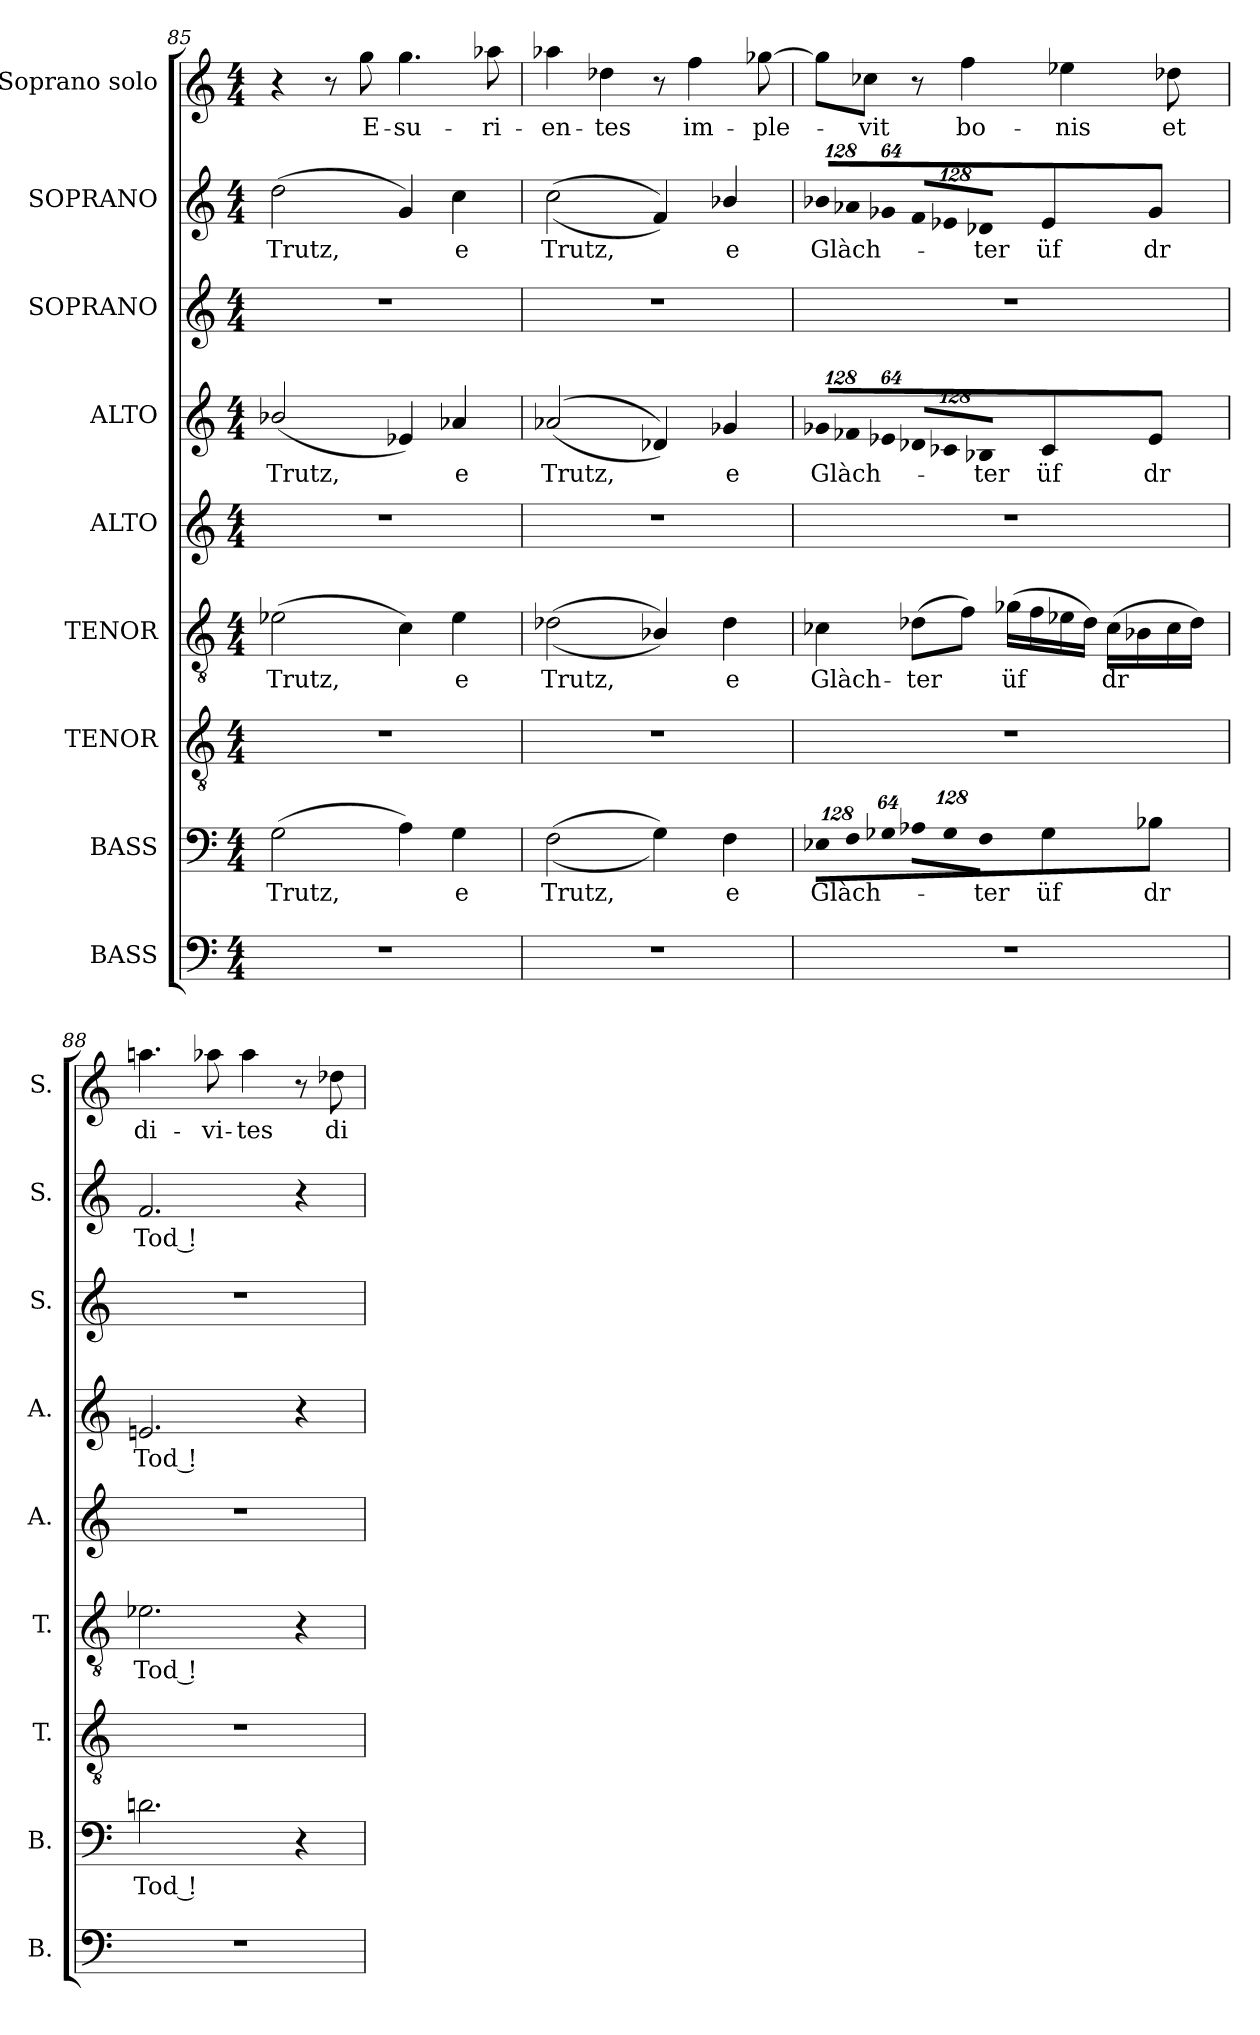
**kern	**kern	**text	**kern	**kern	**text	**kern	**kern	**text	**kern	**kern	**text	**kern	**text
*part9	*part8	*part8	*part7	*part6	*part6	*part5	*part4	*part4	*part3	*part2	*part2	*part1	*part1
*staff9	*staff8	*staff8	*staff7	*staff6	*staff6	*staff5	*staff4	*staff4	*staff3	*staff2	*staff2	*staff1	*staff1
*I"BASS	*I"BASS	*	*I"TENOR	*I"TENOR	*	*I"ALTO	*I"ALTO	*	*I"SOPRANO	*I"SOPRANO	*	*I"Soprano solo	*
*I'B.	*I'B.	*	*I'T.	*I'T.	*	*I'A.	*I'A.	*	*I'S.	*I'S.	*	*I'S.	*
*clefF4	*clefF4	*	*clefGv2	*clefGv2	*	*clefG2	*clefG2	*	*clefG2	*clefG2	*	*clefG2	*
*	*	*	*ITrd7c12	*ITrd7c12	*	*	*	*	*	*	*	*	*
*k[]	*k[]	*	*k[]	*k[]	*	*k[]	*k[]	*	*k[]	*k[]	*	*k[]	*
*M4/4	*M4/4	*	*M4/4	*M4/4	*	*M4/4	*M4/4	*	*M4/4	*M4/4	*	*M4/4	*
=85	=85	=85	=85	=85	=85	=85	=85	=85	=85	=85	=85	=85	=85
!	!	!LO:LY:b:color=#000000	!	!	!	!	!	!	!	!	!	!	!
!	!	!	!	!	!LO:LY:b:color=#000000	!	!	!	!	!	!	!	!
!	!	!	!	!	!	!	!	!LO:LY:b:color=#000000	!	!	!	!	!
!	!	!	!	!	!	!	!	!	!	!	!LO:LY:b:color=#000000	!	!
1r	(2Gi\	Trutz,	1r	(2E-Xi\	Trutz,	1r	(2b-Xi/	Trutz,	1r	(2ddi\	Trutz,	4r	.
.	.	.	.	.	.	.	.	.	.	.	.	8r	.
!	!	!	!	!	!	!	!	!	!	!	!	!	!LO:LY:b:color=#000000
.	.	.	.	.	.	.	.	.	.	.	.	8ggi\	E-
!	!	!	!	!	!	!	!	!	!	!	!	!	!LO:LY:b:color=#000000
.	4Ai\)	.	.	4Ci\)	.	.	4e-Xi/)	.	.	4gi/)	.	4.ggi\	-su-
!	!	!LO:LY:b:color=#000000	!	!	!	!	!	!	!	!	!	!	!
!	!	!	!	!	!LO:LY:b:color=#000000	!	!	!	!	!	!	!	!
!	!	!	!	!	!	!	!	!LO:LY:b:color=#000000	!	!	!	!	!
!	!	!	!	!	!	!	!	!	!	!	!LO:LY:b:color=#000000	!	!
.	4Gi\	e	.	4E-i\	e	.	4a-Xi/	e	.	4cci\	e	.	.
!	!	!	!	!	!	!	!	!	!	!	!	!	!LO:LY:b:color=#000000
.	.	.	.	.	.	.	.	.	.	.	.	8aa-Xi\	-ri-
!!LO:LB:g=z
=86	=86	=86	=86	=86	=86	=86	=86	=86	=86	=86	=86	=86	=86
!	!	!LO:LY:b:color=#000000	!	!	!	!	!	!	!	!	!	!	!
!	!	!	!	!	!LO:LY:b:color=#000000	!	!	!	!	!	!	!	!
!	!	!	!	!	!	!	!	!LO:LY:b:color=#000000	!	!	!	!	!
!	!	!	!	!	!	!	!	!	!	!	!LO:LY:b:color=#000000	!	!
!	!	!	!	!	!	!	!	!	!	!	!	!	!LO:LY:b:color=#000000
1r	((2Fi\	Trutz,	1r	((2D-Xi\	Trutz,	1r	((2a-Xi/	Trutz,	1r	((2cci\	Trutz,	4aa-Xi\	-en-
!	!	!	!	!	!	!	!	!	!	!	!	!	!LO:LY:b:color=#000000
.	.	.	.	.	.	.	.	.	.	.	.	4dd-Xi\	-tes
.	4Gi\))	.	.	4BB-Xi/))	.	.	4d-Xi/))	.	.	4fi/))	.	8r	.
!	!	!	!	!	!	!	!	!	!	!	!	!	!LO:LY:b:color=#000000
.	.	.	.	.	.	.	.	.	.	.	.	4ffi\	im-
!	!	!LO:LY:b:color=#000000	!	!	!	!	!	!	!	!	!	!	!
!	!	!	!	!	!LO:LY:b:color=#000000	!	!	!	!	!	!	!	!
!	!	!	!	!	!	!	!	!LO:LY:b:color=#000000	!	!	!	!	!
!	!	!	!	!	!	!	!	!	!	!	!LO:LY:b:color=#000000	!	!
.	4Fi\	e	.	4D-i\	e	.	4g-Xi/	e	.	4b-Xi/	e	.	.
!	!	!	!	!	!	!	!	!	!	!	!	!	!LO:LY:b:color=#000000
.	.	.	.	.	.	.	.	.	.	.	.	[>8gg-Xi\	-ple-
=87	=87	=87	=87	=87	=87	=87	=87	=87	=87	=87	=87	=87	=87
*	*Xbrackettup	*	*	*	*	*	*	*	*	*	*	*	*
!	!LO:N:vis=8	!	!	!	!	!	!	!	!	!	!	!	!
!	!	!LO:LY:b:color=#000000	!	!	!	!	!	!	!	!	!	!	!
!	!	!	!	!	!LO:LY:b:color=#000000	!	!	!	!	!	!	!	!
*	*	*	*	*	*	*	*Xbrackettup	*	*	*	*	*	*
!	!	!	!	!	!	!	!LO:N:vis=8	!	!	!	!	!	!
!	!	!	!	!	!	!	!	!LO:LY:b:color=#000000	!	!	!	!	!
*	*	*	*	*	*	*	*	*	*	*Xbrackettup	*	*	*
!	!	!	!	!	!	!	!	!	!	!LO:N:vis=8	!	!	!
!	!	!	!	!	!	!	!	!	!	!	!LO:LY:b:color=#000000	!	!
1r	1024%85E-Xi\L	Glàch-	1r	4C-Xi\	Glàch-	1r	1024%85g-Xi/L	Glàch-	1r	1024%85b-Xi/L	Glàch-	8gg-i\L]	.
!	!LO:N:vis=8	!	!	!	!	!	!LO:N:vis=8	!	!	!LO:N:vis=8	!	!	!
.	1024%85Fi\	.	.	.	.	.	1024%85f-Xi/	.	.	1024%85a-Xi/	.	.	.
!	!	!	!	!	!	!	!	!	!	!	!	!	!LO:LY:b:color=#000000
.	.	.	.	.	.	.	.	.	.	.	.	8cc-Xi\J	-vit
!	!LO:N:vis=8	!	!	!	!	!	!LO:N:vis=8	!	!	!LO:N:vis=8	!	!	!
.	512%43G-Xi\J	.	.	.	.	.	512%43e-Xi/J	.	.	512%43g-Xi/J	.	.	.
!	!LO:N:vis=8	!	!	!	!	!	!	!	!	!	!	!	!
!	!	!	!	!	!LO:LY:b:color=#000000	!	!LO:N:vis=8	!	!	!LO:N:vis=8	!	!	!
.	1024%85A-Xi\L	.	.	(8D-Xi\L	-ter	.	1024%85d-Xi/L	.	.	1024%85fi/L	.	8r	.
!	!LO:N:vis=8	!	!	!	!	!	!LO:N:vis=8	!	!	!LO:N:vis=8	!	!	!
.	1024%85G-i\	.	.	.	.	.	1024%85c-Xi/	.	.	1024%85e-Xi/	.	.	.
!	!	!	!	!	!	!	!	!	!	!	!	!	!LO:LY:b:color=#000000
.	.	.	.	8Fi\J)	.	.	.	.	.	.	.	4ffi\	bo-
!	!LO:N:vis=8	!	!	!	!	!	!	!	!	!	!	!	!
!	!	!LO:LY:b:color=#000000	!	!	!	!	!LO:N:vis=8	!	!	!	!	!	!
!	!	!	!	!	!	!	!	!LO:LY:b:color=#000000	!	!LO:N:vis=8	!	!	!
!	!	!	!	!	!	!	!	!	!	!	!LO:LY:b:color=#000000	!	!
.	512%43Fi\J	-ter	.	.	.	.	512%43B-Xi/J	-ter	.	512%43d-Xi/J	-ter	.	.
!	!	!LO:LY:b:color=#000000	!	!	!	!	!	!	!	!	!	!	!
!	!	!	!	!	!LO:LY:b:color=#000000	!	!	!	!	!	!	!	!
!	!	!	!	!	!	!	!	!LO:LY:b:color=#000000	!	!	!	!	!
!	!	!	!	!	!	!	!	!	!	!	!LO:LY:b:color=#000000	!	!
.	4G-i\	üf	.	(16G-Xi\LL	üf	.	4c-i/	üf	.	4e-i/	üf	.	.
.	.	.	.	16Fi\	.	.	.	.	.	.	.	.	.
!	!	!	!	!	!	!	!	!	!	!	!	!	!LO:LY:b:color=#000000
.	.	.	.	16E-Xi\	.	.	.	.	.	.	.	4ee-Xi\	-nis
.	.	.	.	16D-i\JJ)	.	.	.	.	.	.	.	.	.
!	!	!LO:LY:b:color=#000000	!	!	!	!	!	!	!	!	!	!	!
!	!	!	!	!	!LO:LY:b:color=#000000	!	!	!	!	!	!	!	!
!	!	!	!	!	!	!	!	!LO:LY:b:color=#000000	!	!	!	!	!
!	!	!	!	!	!	!	!	!	!	!	!LO:LY:b:color=#000000	!	!
.	4B-Xi\	dr	.	(16C-i\LL	dr	.	4e-i/	dr	.	4g-i/	dr	.	.
.	.	.	.	16BB-Xi\	.	.	.	.	.	.	.	.	.
!	!	!	!	!	!	!	!	!	!	!	!	!	!LO:LY:b:color=#000000
.	.	.	.	16C-i\	.	.	.	.	.	.	.	8dd-Xi\	et
.	.	.	.	16D-i\JJ)	.	.	.	.	.	.	.	.	.
=88	=88	=88	=88	=88	=88	=88	=88	=88	=88	=88	=88	=88	=88
!	!	!LO:LY:b:color=#000000	!	!	!	!	!	!	!	!	!	!	!
!	!	!	!	!	!LO:LY:b:color=#000000	!	!	!	!	!	!	!	!
!	!	!	!	!	!	!	!	!LO:LY:b:color=#000000	!	!	!	!	!
!	!	!	!	!	!	!	!	!	!	!	!LO:LY:b:color=#000000	!	!
!	!	!	!	!	!	!	!	!	!	!	!	!	!LO:LY:b:color=#000000
1r	2.dni\	Tod !	1r	2.E-Xi\	Tod !	1r	2.eni/	Tod !	1r	2.fi/	Tod !	4.aani\	di-
!	!	!	!	!	!	!	!	!	!	!	!	!	!LO:LY:b:color=#000000
.	.	.	.	.	.	.	.	.	.	.	.	8aa-Xi\	-vi-
!	!	!	!	!	!	!	!	!	!	!	!	!	!LO:LY:b:color=#000000
.	.	.	.	.	.	.	.	.	.	.	.	4aa-i\	-tes
.	4r	.	.	4r	.	.	4r	.	.	4r	.	8r	.
!	!	!	!	!	!	!	!	!	!	!	!	!	!LO:LY:b:color=#000000
.	.	.	.	.	.	.	.	.	.	.	.	8dd-Xi\	di-
=	=	=	=	=	=	=	=	=	=	=	=	=	=
*-	*-	*-	*-	*-	*-	*-	*-	*-	*-	*-	*-	*-	*-
